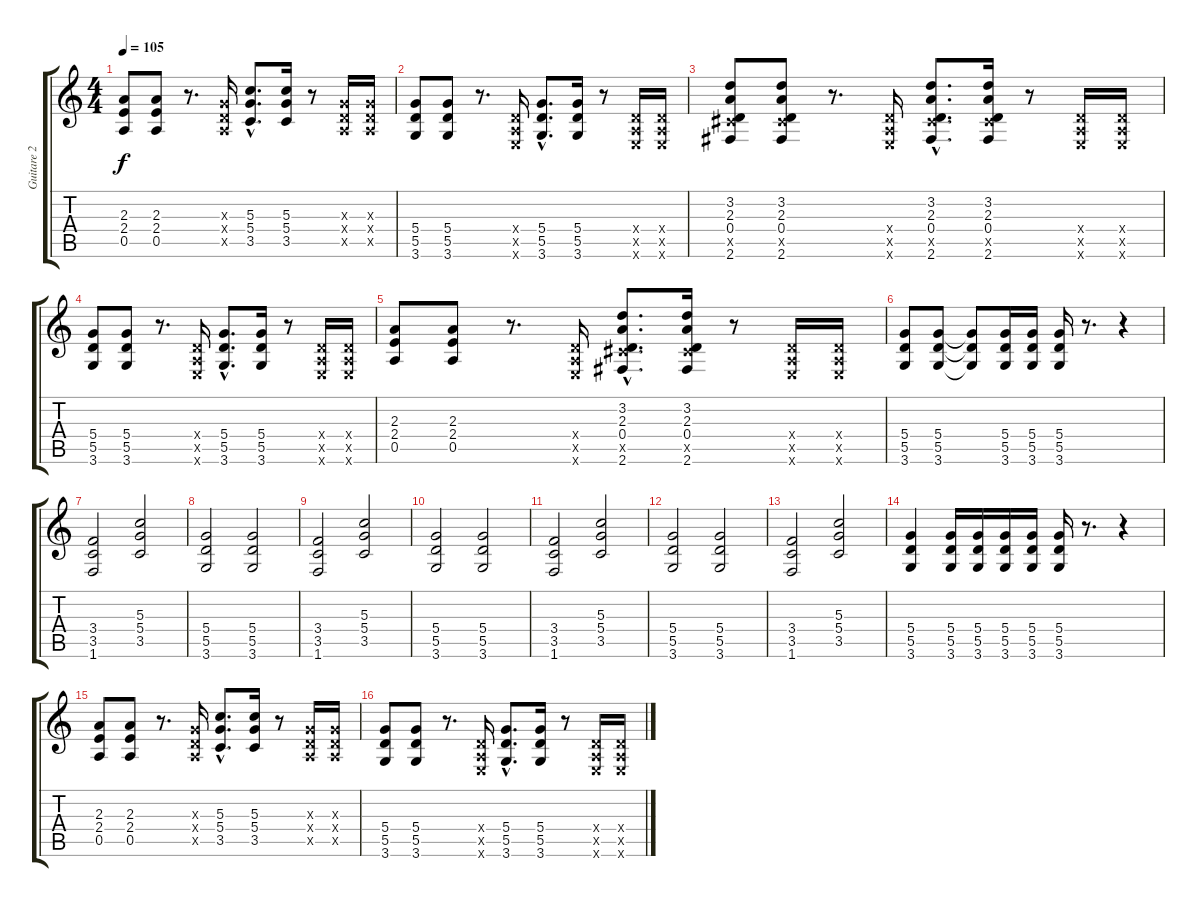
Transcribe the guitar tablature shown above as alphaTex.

\track ("Guitare 2" "Guitare 2") {instrument distortionguitar}
\staff {score tabs}
\tuning (E4 B3 G3 D3 A2 E2) {hide}
\ts (4 4)
\tempo 105
\clef g2
\ks c
(2.3 2.4 0.5).8{dy f} (2.3 2.4 0.5).8 r.8{d} (0.3{x} 0.4{x} 0.5{x}).16 (5.3{hac} 5.4{hac} 3.5{hac}).8{d} (5.3 5.4 3.5).16 r.8 (0.3{x} 0.4{x} 0.5{x}).16 (0.3{x} 0.4{x} 0.5{x}).16 |
(5.4 5.5 3.6).8 (5.4 5.5 3.6).8 r.8{d} (0.4{x} 0.5{x} 0.6{x}).16 (5.4{hac} 5.5{hac} 3.6{hac}).8{d} (5.4 5.5 3.6).16 r.8 (0.4{x} 0.5{x} 0.6{x}).16 (0.4{x} 0.5{x} 0.6{x}).16 |
(3.2 2.3 0.4 4.5{x} 2.6).8 (3.2 2.3 0.4 4.5{x} 2.6).8 r.8{d} (0.4{x} 0.5{x} 0.6{x}).16 (3.2{hac} 2.3{hac} 0.4{hac} 4.5{hac x} 2.6{hac}).8{d} (3.2 2.3 0.4 4.5{x} 2.6).16 r.8 (0.4{x} 0.5{x} 0.6{x}).16 (0.4{x} 0.5{x} 0.6{x}).16 |
(5.4 5.5 3.6).8 (5.4 5.5 3.6).8 r.8{d} (0.4{x} 0.5{x} 0.6{x}).16 (5.4{hac} 5.5{hac} 3.6{hac}).8{d} (5.4 5.5 3.6).16 r.8 (0.4{x} 0.5{x} 0.6{x}).16 (0.4{x} 0.5{x} 0.6{x}).16 |
(2.3 2.4 0.5).8 (2.3 2.4 0.5).8 r.8{d} (0.4{x} 0.5{x} 0.6{x}).16 (3.2{hac} 2.3{hac} 0.4{hac} 4.5{hac x} 2.6{hac}).8{d} (3.2 2.3 0.4 4.5{x} 2.6).16 r.8 (0.4{x} 0.5{x} 0.6{x}).16 (0.4{x} 0.5{x} 0.6{x}).16 |
(5.4 5.5 3.6).8 (5.4 5.5 3.6).8 (5.4{t} 5.5{t} 3.6{t}).8 (5.4 5.5 3.6).16 (5.4 5.5 3.6).16 (5.4 5.5 3.6).16 r.8{d} r.4 |
(3.4 3.5 1.6).2 (5.3 5.4 3.5).2 |
(5.4 5.5 3.6).2 (5.4 5.5 3.6).2 |
(3.4 3.5 1.6).2 (5.3 5.4 3.5).2 |
(5.4 5.5 3.6).2 (5.4 5.5 3.6).2 |
(3.4 3.5 1.6).2 (5.3 5.4 3.5).2 |
(5.4 5.5 3.6).2 (5.4 5.5 3.6).2 |
(3.4 3.5 1.6).2 (5.3 5.4 3.5).2 |
(5.4 5.5 3.6).4 (5.4 5.5 3.6).16 (5.4 5.5 3.6).16 (5.4 5.5 3.6).16 (5.4 5.5 3.6).16 (5.4 5.5 3.6).16 r.8{d} r.4 |
(2.3 2.4 0.5).8 (2.3 2.4 0.5).8 r.8{d} (0.3{x} 0.4{x} 0.5{x}).16 (5.3{hac} 5.4{hac} 3.5{hac}).8{d} (5.3 5.4 3.5).16 r.8 (0.3{x} 0.4{x} 0.5{x}).16 (0.3{x} 0.4{x} 0.5{x}).16 |
(5.4 5.5 3.6).8 (5.4 5.5 3.6).8 r.8{d} (0.4{x} 0.5{x} 0.6{x}).16 (5.4{hac} 5.5{hac} 3.6{hac}).8{d} (5.4 5.5 3.6).16 r.8 (0.4{x} 0.5{x} 0.6{x}).16 (0.4{x} 0.5{x} 0.6{x}).16
